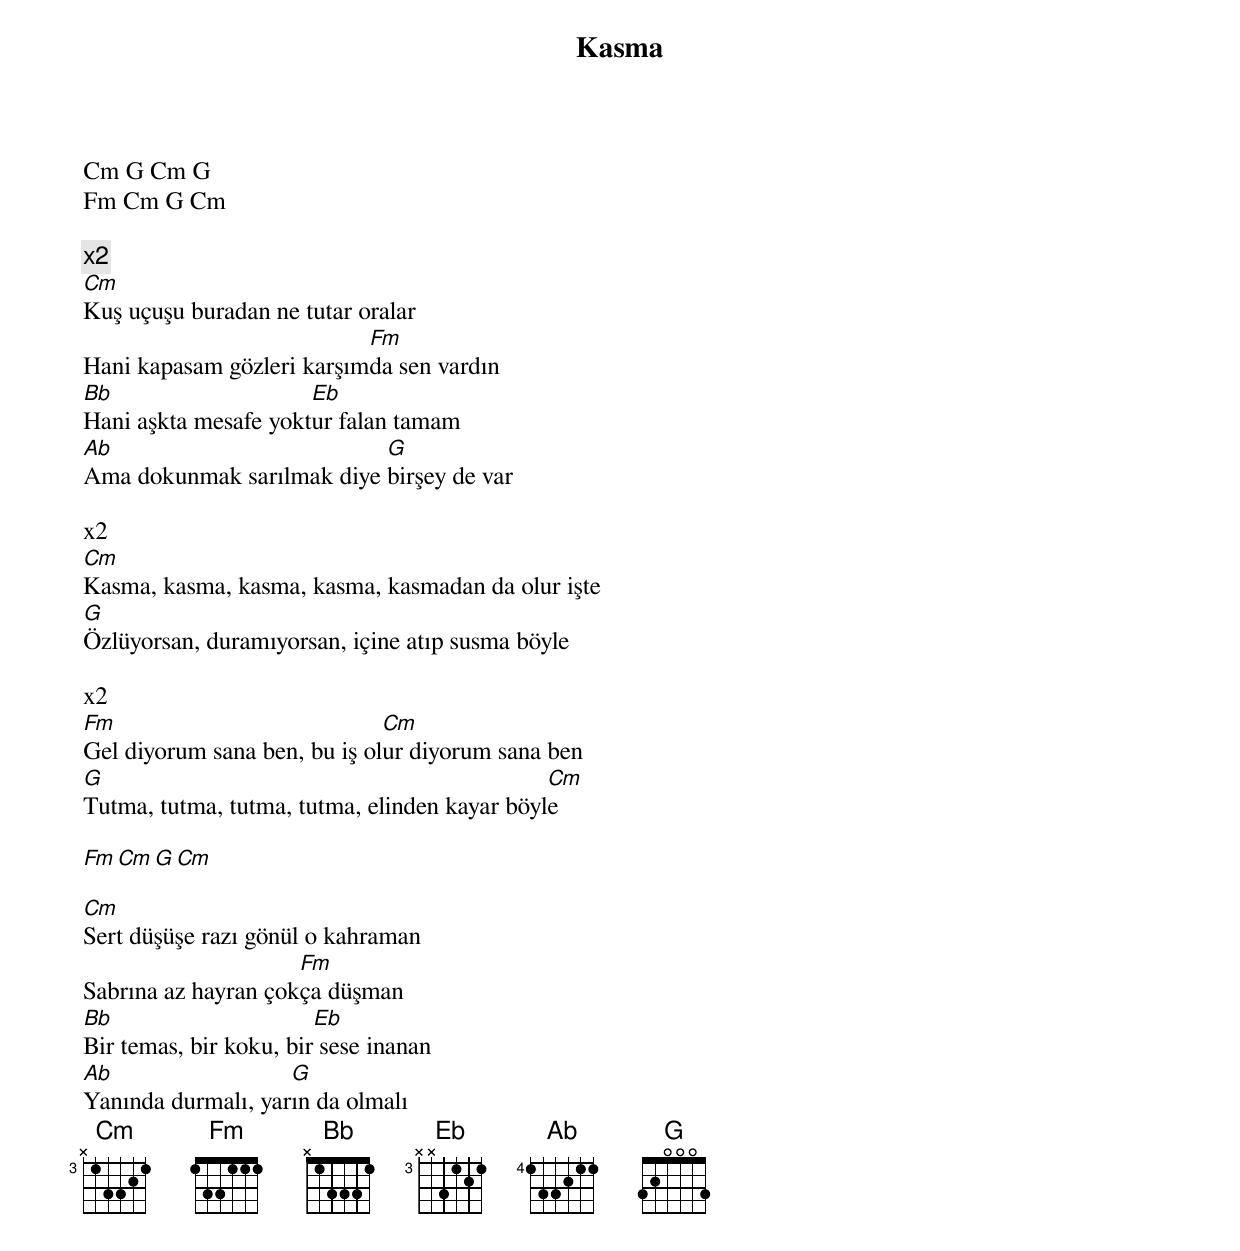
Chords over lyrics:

{title: Kasma}
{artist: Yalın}

Cm G Cm G
Fm Cm G Cm

x2
Cm
Kuş uçuşu buradan ne tutar oralar
                           Fm
Hani kapasam gözleri karşımda sen vardın
Bb                    Eb
Hani aşkta mesafe yoktur falan tamam
Ab                         G
Ama dokunmak sarılmak diye birşey de var

x2
Cm
Kasma, kasma, kasma, kasma, kasmadan da olur işte
G
Özlüyorsan, duramıyorsan, içine atıp susma böyle

x2
Fm                            Cm
Gel diyorum sana ben, bu iş olur diyorum sana ben
G                                             Cm
Tutma, tutma, tutma, tutma, elinden kayar böyle

Fm Cm G Cm

Cm
Sert düşüşe razı gönül o kahraman
                     Fm
Sabrına az hayran çokça düşman
Bb                      Eb
Bir temas, bir koku, bir sese inanan
Ab                  G
Yanında durmalı, yarın da olmalı
